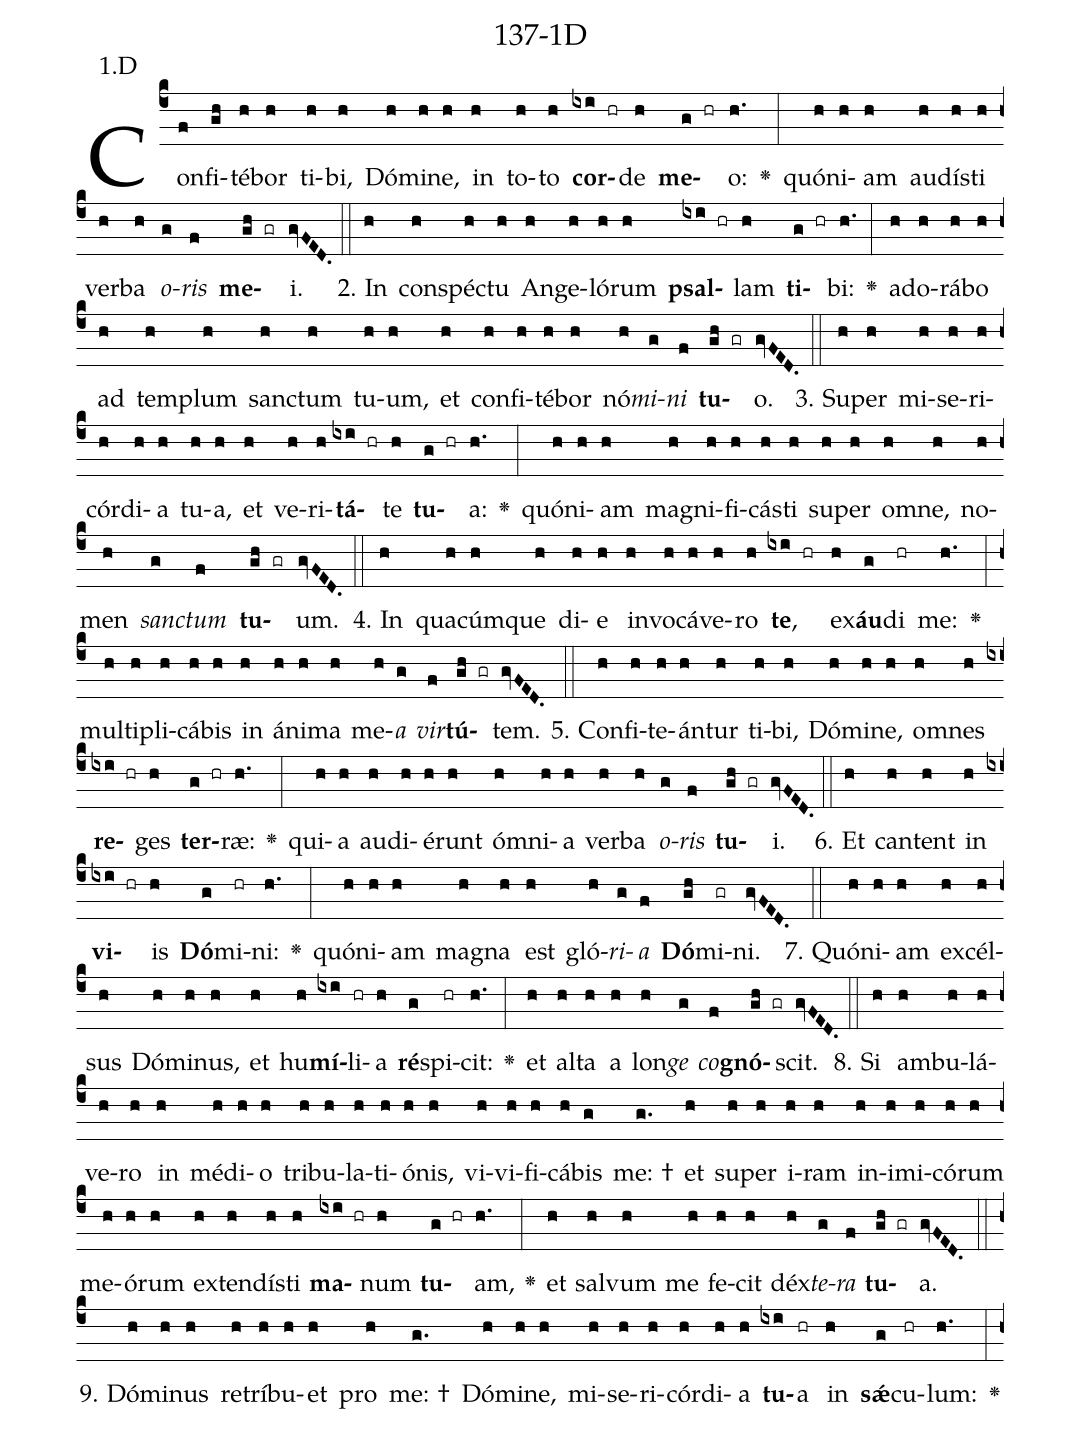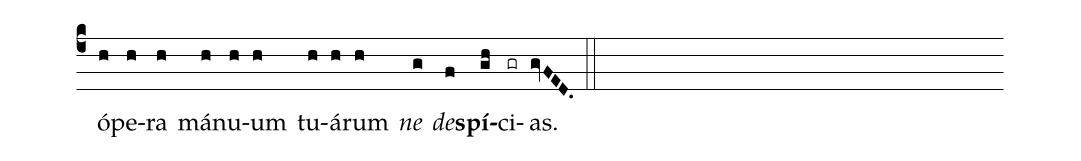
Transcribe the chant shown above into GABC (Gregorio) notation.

name: 137-1D;
annotation: 1.D;
%%
(c4)Con(f)fi(gh)té(h)bor(h) ti(h)bi,(h) Dó(h)mi(h)ne,(h) in(h) to(h)to(h) <b>cor</b>(ixi hr)de(h) <b>me</b>(g hr)o:(h.) <v>\greheightstar</v>(:) quón(h)i(h)am(h) au(h)dís(h)ti(h) ver(h)ba(h) <i>o</i>(g)<i>ris</i>(f) <b>me</b>(gh gr)i.(gvFED.) (::)
2. In(h) con(h)spéc(h)tu(h) An(h)ge(h)ló(h)rum(h) <b>psal</b>(ixi hr)lam(h) <b>ti</b>(g hr)bi:(h.) <v>\greheightstar</v>(:) ad(h)o(h)rá(h)bo(h) ad(h) tem(h)plum(h) sanc(h)tum(h) tu(h)um,(h) et(h) con(h)fi(h)té(h)bor(h) nó(h)<i>mi</i>(g)<i>ni</i>(f) <b>tu</b>(gh gr)o.(gvFED.) (::)
3. Su(h)per(h) mi(h)se(h)ri(h)cór(h)di(h)a(h) tu(h)a,(h) et(h) ve(h)ri(h)<b>tá</b>(ixi hr)te(h) <b>tu</b>(g hr)a:(h.) <v>\greheightstar</v>(:) quón(h)i(h)am(h) ma(h)gni(h)fi(h)cás(h)ti(h) su(h)per(h) om(h)ne,(h) no(h)men(h) <i>sanc</i>(g)<i>tum</i>(f) <b>tu</b>(gh gr)um.(gvFED.) (::)
4. In(h) qua(h)cúm(h)que(h) di(h)e(h) in(h)vo(h)cá(h)ve(h)ro(h) <b>te</b>,(ixi hr) ex(h)<b>áu</b>(g)di(hr) me:(h.) <v>\greheightstar</v>(:) mul(h)ti(h)pli(h)cá(h)bis(h) in(h) á(h)ni(h)ma(h) me(h)<i>a</i>(g) <i>vir</i>(f)<b>tú</b>(gh gr)tem.(gvFED.) (::)
5. Con(h)fi(h)te(h)án(h)tur(h) ti(h)bi,(h) Dó(h)mi(h)ne,(h) om(h)nes(h) <b>re</b>(ixi hr)ges(h) <b>ter</b>(g hr)ræ:(h.) <v>\greheightstar</v>(:) qui(h)a(h) au(h)di(h)é(h)runt(h) óm(h)ni(h)a(h) ver(h)ba(h) <i>o</i>(g)<i>ris</i>(f) <b>tu</b>(gh gr)i.(gvFED.) (::)
6. Et(h) can(h)tent(h) in(h) <b>vi</b>(ixi hr)is(h) <b>Dó</b>(g)mi(hr)ni:(h.) <v>\greheightstar</v>(:) quón(h)i(h)am(h) ma(h)gna(h) est(h) gló(h)<i>ri</i>(g)<i>a</i>(f) <b>Dó</b>(gh)mi(gr)ni.(gvFED.) (::)
7. Quón(h)i(h)am(h) ex(h)cél(h)sus(h) Dó(h)mi(h)nus,(h) et(h) hu(h)<b>mí</b>(ixi)li(hr)a(h) <b>ré</b>(g)spi(hr)cit:(h.) <v>\greheightstar</v>(:) et(h) al(h)ta(h) a(h) lon(h)<i>ge</i>(g) <i>co</i>(f)<b>gnó</b>(gh gr)scit.(gvFED.) (::)
8. Si(h) am(h)bu(h)lá(h)ve(h)ro(h) in(h) mé(h)di(h)o(h) tri(h)bu(h)la(h)ti(h)ó(h)nis,(h) vi(h)vi(h)fi(h)cá(h)bis(g) me: †(g.) et(h) su(h)per(h) i(h)ram(h) in(h)i(h)mi(h)có(h)rum(h) me(h)ó(h)rum(h) ex(h)ten(h)dís(h)ti(h) <b>ma</b>(ixi hr)num(h) <b>tu</b>(g hr)am,(h.) <v>\greheightstar</v>(:) et(h) sal(h)vum(h) me(h) fe(h)cit(h) déx(h)<i>te</i>(g)<i>ra</i>(f) <b>tu</b>(gh gr)a.(gvFED.) (::)
9. Dó(h)mi(h)nus(h) re(h)trí(h)bu(h)et(h) pro(h) me: †(g.) Dó(h)mi(h)ne,(h) mi(h)se(h)ri(h)cór(h)di(h)a(h) <b>tu</b>(ixi)a(hr) in(h) <b>sǽ</b>(g)cu(hr)lum:(h.) <v>\greheightstar</v>(:) ó(h)pe(h)ra(h) má(h)nu(h)um(h) tu(h)á(h)rum(h) <i>ne</i>(g) <i>de</i>(f)<b>spí</b>(gh)ci(gr)as.(gvFED.) (::)
